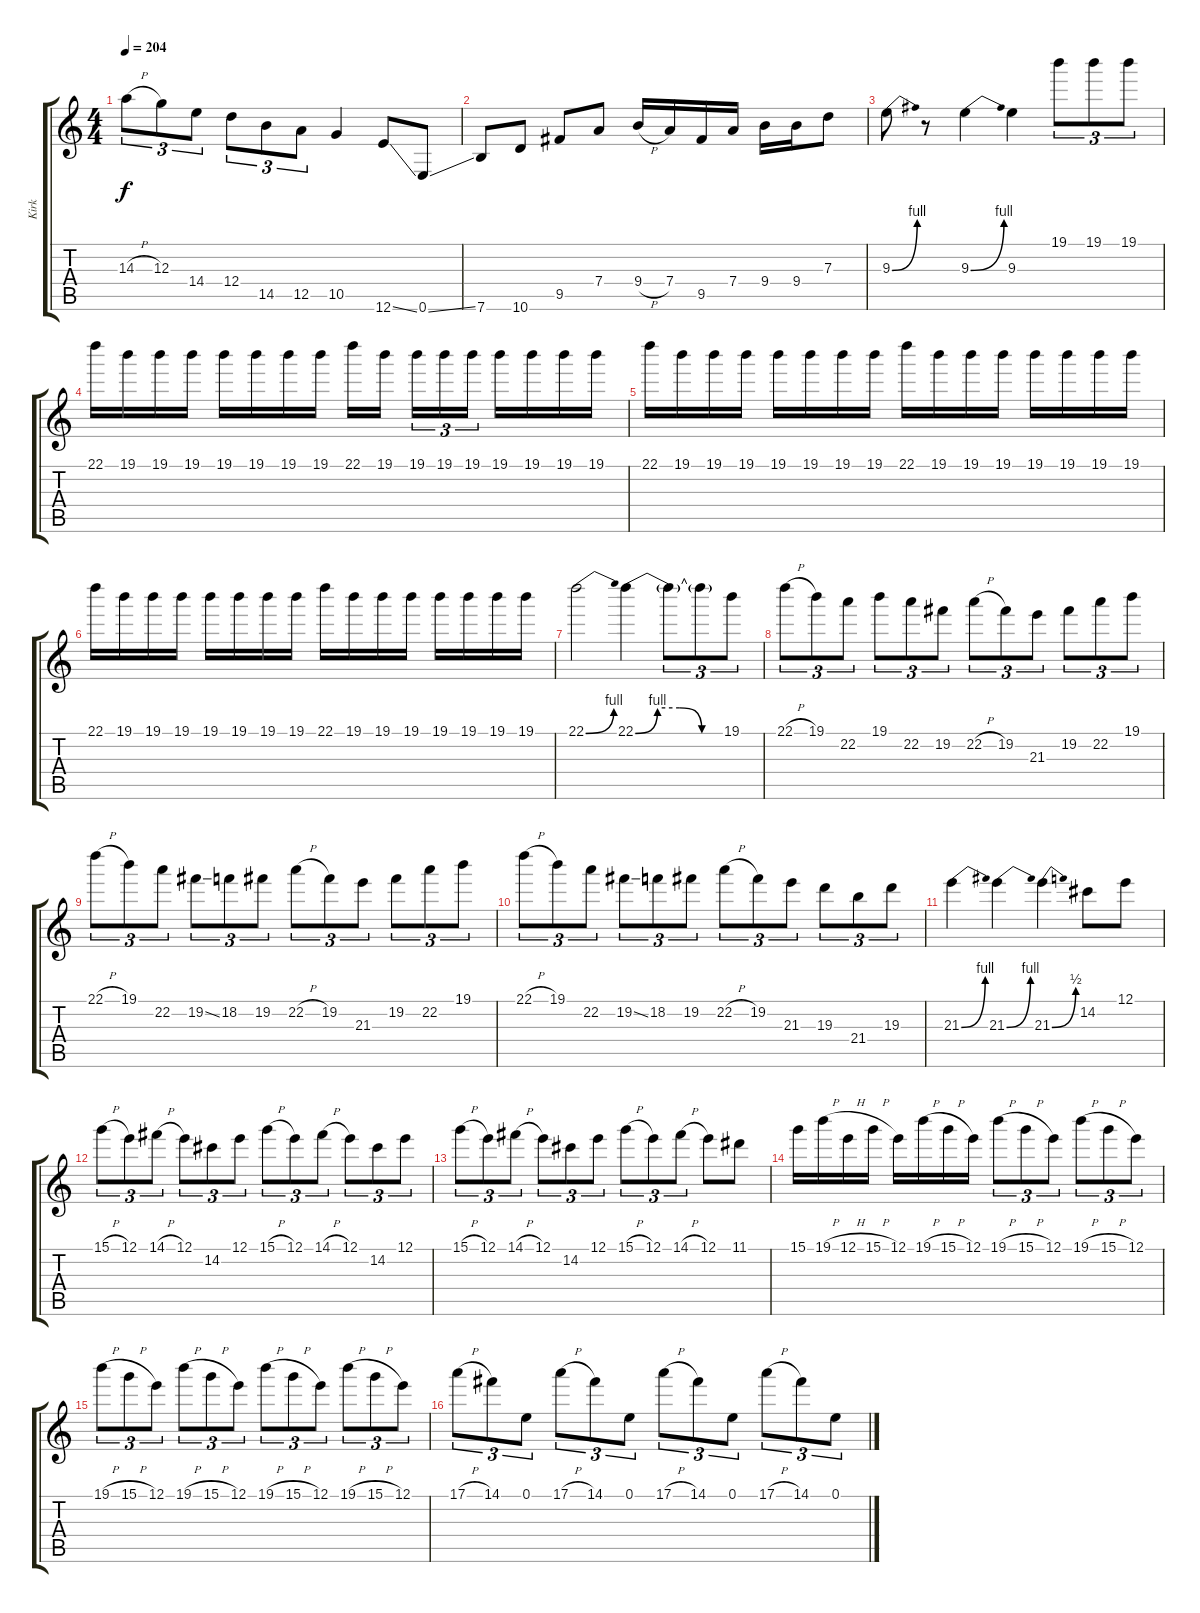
\track ("Kirk" "Kirk") {instrument distortionguitar}
\staff {score tabs}
\tuning (E4 B3 G3 D3 A2 E2) {hide}
\ts (4 4)
\tempo 204
\clef g2
\ks c
14.3{h}.8{tu (3 2) dy f} 12.3.8{tu (3 2)} 14.4.8{tu (3 2)} 12.4.8{tu (3 2)} 14.5.8{tu (3 2)} 12.5.8{tu (3 2)} 10.5.4 12.6{ss}.8 0.6{ss}.8 |
7.6.8 10.6.8 9.5.8 7.4.8 9.4{h}.16 7.4.16 9.5.16 7.4.16 9.4.16 9.4.16 7.3.8 |
9.3{be (bend 0 0 60 4)}.8 r.8 9.3{be (bend 0 0 60 4)}.4 9.3.4 19.1.8{tu (3 2)} 19.1.8{tu (3 2)} 19.1.8{tu (3 2)} |
22.1.16 19.1.16 19.1.16 19.1.16 19.1.16 19.1.16 19.1.16 19.1.16 22.1.16 19.1.16{beam splitsecondary} 19.1.16{tu (3 2)} 19.1.16{tu (3 2)} 19.1.16{tu (3 2)} 19.1.16 19.1.16 19.1.16 19.1.16 |
22.1.16 19.1.16 19.1.16 19.1.16 19.1.16 19.1.16 19.1.16 19.1.16 22.1.16 19.1.16 19.1.16 19.1.16 19.1.16 19.1.16 19.1.16 19.1.16 |
22.1.16 19.1.16 19.1.16 19.1.16 19.1.16 19.1.16 19.1.16 19.1.16 22.1.16 19.1.16 19.1.16 19.1.16 19.1.16 19.1.16 19.1.16 19.1.16 |
22.1{be (bend 0 0 60 4)}.2 22.1{be (custom 0 0 15 4 30 4 45 0 60 0)}.4 22.1{t}.8{tu (3 2)} 22.1{t}.8{tu (3 2)} 19.1.8{tu (3 2)} |
22.1{h}.8{tu (3 2)} 19.1.8{tu (3 2)} 22.2.8{tu (3 2)} 19.1.8{tu (3 2)} 22.2.8{tu (3 2)} 19.2.8{tu (3 2)} 22.2{h}.8{tu (3 2)} 19.2.8{tu (3 2)} 21.3.8{tu (3 2)} 19.2.8{tu (3 2)} 22.2.8{tu (3 2)} 19.1.8{tu (3 2)} |
22.1{h}.8{tu (3 2)} 19.1.8{tu (3 2)} 22.2.8{tu (3 2)} 19.2{ss}.8{tu (3 2)} 18.2.8{tu (3 2)} 19.2.8{tu (3 2)} 22.2{h}.8{tu (3 2)} 19.2.8{tu (3 2)} 21.3.8{tu (3 2)} 19.2.8{tu (3 2)} 22.2.8{tu (3 2)} 19.1.8{tu (3 2)} |
22.1{h}.8{tu (3 2)} 19.1.8{tu (3 2)} 22.2.8{tu (3 2)} 19.2{ss}.8{tu (3 2)} 18.2.8{tu (3 2)} 19.2.8{tu (3 2)} 22.2{h}.8{tu (3 2)} 19.2.8{tu (3 2)} 21.3.8{tu (3 2)} 19.3.8{tu (3 2)} 21.4.8{tu (3 2)} 19.3.8{tu (3 2)} |
21.3{be (bend 0 0 60 4)}.4 21.3{be (bend 0 0 60 4)}.4 21.3{be (bend 0 0 60 2)}.4 14.2.8 12.1.8 |
15.1{h}.8{tu (3 2)} 12.1.8{tu (3 2)} 14.1{h}.8{tu (3 2)} 12.1.8{tu (3 2)} 14.2.8{tu (3 2)} 12.1.8{tu (3 2)} 15.1{h}.8{tu (3 2)} 12.1.8{tu (3 2)} 14.1{h}.8{tu (3 2)} 12.1.8{tu (3 2)} 14.2.8{tu (3 2)} 12.1.8{tu (3 2)} |
15.1{h}.8{tu (3 2)} 12.1.8{tu (3 2)} 14.1{h}.8{tu (3 2)} 12.1.8{tu (3 2)} 14.2.8{tu (3 2)} 12.1.8{tu (3 2)} 15.1{h}.8{tu (3 2)} 12.1.8{tu (3 2)} 14.1{h}.8{tu (3 2)} 12.1.8 11.1.8 |
15.1.16 19.1{h}.16 12.1{h}.16 15.1{h}.16 12.1.16 19.1{h}.16 15.1{h}.16 12.1.16 19.1{h}.8{tu (3 2)} 15.1{h}.8{tu (3 2)} 12.1.8{tu (3 2)} 19.1{h}.8{tu (3 2)} 15.1{h}.8{tu (3 2)} 12.1.8{tu (3 2)} |
19.1{h}.8{tu (3 2)} 15.1{h}.8{tu (3 2)} 12.1.8{tu (3 2)} 19.1{h}.8{tu (3 2)} 15.1{h}.8{tu (3 2)} 12.1.8{tu (3 2)} 19.1{h}.8{tu (3 2)} 15.1{h}.8{tu (3 2)} 12.1.8{tu (3 2)} 19.1{h}.8{tu (3 2)} 15.1{h}.8{tu (3 2)} 12.1.8{tu (3 2)} |
17.1{h}.8{tu (3 2)} 14.1.8{tu (3 2)} 0.1.8{tu (3 2)} 17.1{h}.8{tu (3 2)} 14.1.8{tu (3 2)} 0.1.8{tu (3 2)} 17.1{h}.8{tu (3 2)} 14.1.8{tu (3 2)} 0.1.8{tu (3 2)} 17.1{h}.8{tu (3 2)} 14.1.8{tu (3 2)} 0.1.8{tu (3 2)}
